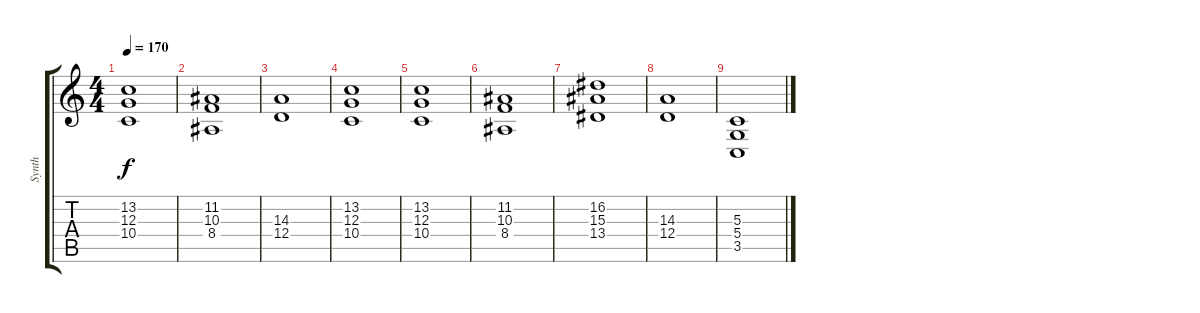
\track ("Synth" "Synth") {instrument synthstrings1}
\staff {score tabs}
\tuning (E4 B3 G3 D3 A2 E2) {hide}
\ts (4 4)
\tempo 170
\clef g2
\ks c
(13.2 12.3 10.4).1{dy f} |
(11.2 10.3 8.4).1 |
(14.3 12.4).1 |
(13.2 12.3 10.4).1 |
(13.2 12.3 10.4).1 |
(11.2 10.3 8.4).1 |
(16.2 15.3 13.4).1 |
(14.3 12.4).1 |
(5.3 5.4 3.5).1
